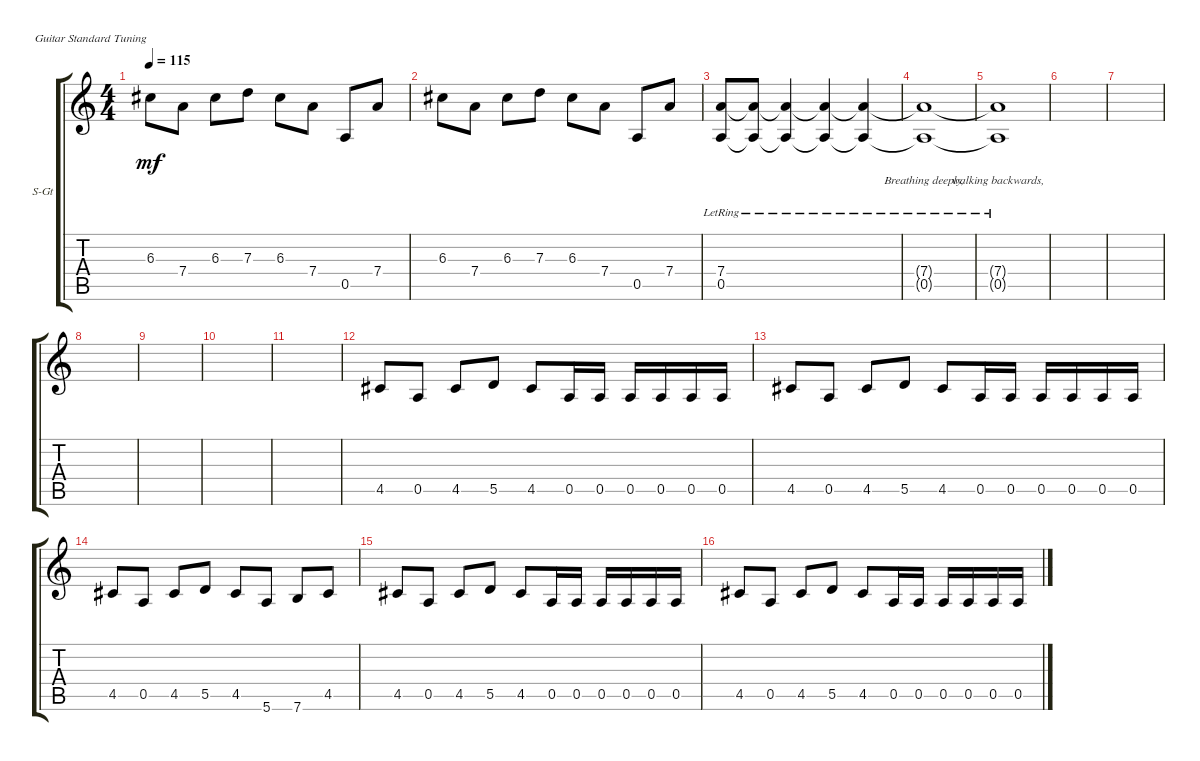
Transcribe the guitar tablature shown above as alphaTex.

\defaultSystemsLayout 4
\bracketExtendMode groupsimilarinstruments
\firstSystemTrackNameOrientation horizontal
\otherSystemsTrackNameOrientation horizontal
\track ("Distortion" "S-Gt") {instrument acousticguitarsteel}
\staff {score tabs}
\tuning (E4 B3 G3 D3 A2 E2)
\ts (4 4)
\tempo 115
\clef g2
\scale
0.377503
\ks c
6.3.8{lyrics (0 "") lyrics (1 "") lyrics (2 "") lyrics (3 "") lyrics (4 "") dy mf instrument acousticguitarsteel} 7.4.8{lyrics (0 "") lyrics (1 "") lyrics (2 "") lyrics (3 "") lyrics (4 "")} 6.3.8{lyrics (0 "") lyrics (1 "") lyrics (2 "") lyrics (3 "") lyrics (4 "")} 7.3.8{lyrics (0 "") lyrics (1 "") lyrics (2 "") lyrics (3 "") lyrics (4 "")} 6.3.8{lyrics (0 "") lyrics (1 "") lyrics (2 "") lyrics (3 "") lyrics (4 "")} 7.4.8{lyrics (0 "") lyrics (1 "") lyrics (2 "") lyrics (3 "") lyrics (4 "")} 0.5.8{lyrics (0 "") lyrics (1 "") lyrics (2 "") lyrics (3 "") lyrics (4 "")} 7.4.8{lyrics (0 "") lyrics (1 "") lyrics (2 "") lyrics (3 "") lyrics (4 "")} |
\scale
0.287545 6.3.8{lyrics (0 "") lyrics (1 "") lyrics (2 "") lyrics (3 "") lyrics (4 "")} 7.4.8{lyrics (0 "") lyrics (1 "") lyrics (2 "") lyrics (3 "") lyrics (4 "")} 6.3.8{lyrics (0 "") lyrics (1 "") lyrics (2 "") lyrics (3 "") lyrics (4 "")} 7.3.8{lyrics (0 "") lyrics (1 "") lyrics (2 "") lyrics (3 "") lyrics (4 "")} 6.3.8{lyrics (0 "") lyrics (1 "") lyrics (2 "") lyrics (3 "") lyrics (4 "")} 7.4.8{lyrics (0 "") lyrics (1 "") lyrics (2 "") lyrics (3 "") lyrics (4 "")} 0.5.8{lyrics (0 "") lyrics (1 "") lyrics (2 "") lyrics (3 "") lyrics (4 "")} 7.4.8{lyrics (0 "") lyrics (1 "") lyrics (2 "") lyrics (3 "") lyrics (4 "")} |
\scale
0.175068 (7.4{lr} 0.5{lr}).8{lyrics (0 "") lyrics (1 "") lyrics (2 "") lyrics (3 "") lyrics (4 "")} (7.4{lr t} 0.5{lr t}).8{lyrics (0 "") lyrics (1 "") lyrics (2 "") lyrics (3 "") lyrics (4 "")} (7.4{lr t} 0.5{lr t}).4{lyrics (0 "") lyrics (1 "") lyrics (2 "") lyrics (3 "") lyrics (4 "")} (7.4{lr t} 0.5{lr t}).4{lyrics (0 "") lyrics (1 "") lyrics (2 "") lyrics (3 "") lyrics (4 "")} (7.4{lr t} 0.5{lr t}).4{lyrics (0 "") lyrics (1 "") lyrics (2 "") lyrics (3 "") lyrics (4 "")} |
\scale
0.1582 (7.4{lr t} 0.5{lr t}).1{lyrics (0 "Breathing deeply,") lyrics (1 "") lyrics (2 "") lyrics (3 "") lyrics (4 "")} |
\scale
0.344211 (7.4{lr t} 0.5{lr t}).1{lyrics (0 "walking backwards,") lyrics (1 "") lyrics (2 "") lyrics (3 "") lyrics (4 "")} |
\scale
0.287204 |
\scale
0.383269 |
\scale
0.345639 |
\scale
0.279978 |
\scale
0.377753 |
\scale
0.124194 |
\scale
0.468336 4.5.8{lyrics (0 "") lyrics (1 "") lyrics (2 "") lyrics (3 "") lyrics (4 "")} 0.5.8{lyrics (0 "") lyrics (1 "") lyrics (2 "") lyrics (3 "") lyrics (4 "")} 4.5.8{lyrics (0 "") lyrics (1 "") lyrics (2 "") lyrics (3 "") lyrics (4 "")} 5.5.8{lyrics (0 "") lyrics (1 "") lyrics (2 "") lyrics (3 "") lyrics (4 "")} 4.5.8{lyrics (0 "") lyrics (1 "") lyrics (2 "") lyrics (3 "") lyrics (4 "")} 0.5.16{lyrics (0 "") lyrics (1 "") lyrics (2 "") lyrics (3 "") lyrics (4 "")} 0.5.16{lyrics (0 "") lyrics (1 "") lyrics (2 "") lyrics (3 "") lyrics (4 "")} 0.5.16{lyrics (0 "") lyrics (1 "") lyrics (2 "") lyrics (3 "") lyrics (4 "")} 0.5.16{lyrics (0 "") lyrics (1 "") lyrics (2 "") lyrics (3 "") lyrics (4 "")} 0.5.16{lyrics (0 "") lyrics (1 "") lyrics (2 "") lyrics (3 "") lyrics (4 "")} 0.5.16{lyrics (0 "") lyrics (1 "") lyrics (2 "") lyrics (3 "") lyrics (4 "")} |
\scale
0.408367 4.5.8{lyrics (0 "") lyrics (1 "") lyrics (2 "") lyrics (3 "") lyrics (4 "")} 0.5.8{lyrics (0 "") lyrics (1 "") lyrics (2 "") lyrics (3 "") lyrics (4 "")} 4.5.8{lyrics (0 "") lyrics (1 "") lyrics (2 "") lyrics (3 "") lyrics (4 "")} 5.5.8{lyrics (0 "") lyrics (1 "") lyrics (2 "") lyrics (3 "") lyrics (4 "")} 4.5.8{lyrics (0 "") lyrics (1 "") lyrics (2 "") lyrics (3 "") lyrics (4 "")} 0.5.16{lyrics (0 "") lyrics (1 "") lyrics (2 "") lyrics (3 "") lyrics (4 "")} 0.5.16{lyrics (0 "") lyrics (1 "") lyrics (2 "") lyrics (3 "") lyrics (4 "")} 0.5.16{lyrics (0 "") lyrics (1 "") lyrics (2 "") lyrics (3 "") lyrics (4 "")} 0.5.16{lyrics (0 "") lyrics (1 "") lyrics (2 "") lyrics (3 "") lyrics (4 "")} 0.5.16{lyrics (0 "") lyrics (1 "") lyrics (2 "") lyrics (3 "") lyrics (4 "")} 0.5.16{lyrics (0 "") lyrics (1 "") lyrics (2 "") lyrics (3 "") lyrics (4 "")} |
4.5.8{lyrics (0 "") lyrics (1 "") lyrics (2 "") lyrics (3 "") lyrics (4 "")} 0.5.8{lyrics (0 "") lyrics (1 "") lyrics (2 "") lyrics (3 "") lyrics (4 "")} 4.5.8{lyrics (0 "") lyrics (1 "") lyrics (2 "") lyrics (3 "") lyrics (4 "")} 5.5.8{lyrics (0 "") lyrics (1 "") lyrics (2 "") lyrics (3 "") lyrics (4 "")} 4.5.8{lyrics (0 "") lyrics (1 "") lyrics (2 "") lyrics (3 "") lyrics (4 "")} 5.6.8{lyrics (0 "") lyrics (1 "") lyrics (2 "") lyrics (3 "") lyrics (4 "")} 7.6.8{lyrics (0 "") lyrics (1 "") lyrics (2 "") lyrics (3 "") lyrics (4 "")} 4.5.8{lyrics (0 "") lyrics (1 "") lyrics (2 "") lyrics (3 "") lyrics (4 "")} |
4.5.8{lyrics (0 "") lyrics (1 "") lyrics (2 "") lyrics (3 "") lyrics (4 "")} 0.5.8{lyrics (0 "") lyrics (1 "") lyrics (2 "") lyrics (3 "") lyrics (4 "")} 4.5.8{lyrics (0 "") lyrics (1 "") lyrics (2 "") lyrics (3 "") lyrics (4 "")} 5.5.8{lyrics (0 "") lyrics (1 "") lyrics (2 "") lyrics (3 "") lyrics (4 "")} 4.5.8{lyrics (0 "") lyrics (1 "") lyrics (2 "") lyrics (3 "") lyrics (4 "")} 0.5.16{lyrics (0 "") lyrics (1 "") lyrics (2 "") lyrics (3 "") lyrics (4 "")} 0.5.16{lyrics (0 "") lyrics (1 "") lyrics (2 "") lyrics (3 "") lyrics (4 "")} 0.5.16{lyrics (0 "") lyrics (1 "") lyrics (2 "") lyrics (3 "") lyrics (4 "")} 0.5.16{lyrics (0 "") lyrics (1 "") lyrics (2 "") lyrics (3 "") lyrics (4 "")} 0.5.16{lyrics (0 "") lyrics (1 "") lyrics (2 "") lyrics (3 "") lyrics (4 "")} 0.5.16{lyrics (0 "") lyrics (1 "") lyrics (2 "") lyrics (3 "") lyrics (4 "")} |
4.5.8{lyrics (0 "") lyrics (1 "") lyrics (2 "") lyrics (3 "") lyrics (4 "")} 0.5.8{lyrics (0 "") lyrics (1 "") lyrics (2 "") lyrics (3 "") lyrics (4 "")} 4.5.8{lyrics (0 "") lyrics (1 "") lyrics (2 "") lyrics (3 "") lyrics (4 "")} 5.5.8{lyrics (0 "") lyrics (1 "") lyrics (2 "") lyrics (3 "") lyrics (4 "")} 4.5.8{lyrics (0 "") lyrics (1 "") lyrics (2 "") lyrics (3 "") lyrics (4 "")} 0.5.16{lyrics (0 "") lyrics (1 "") lyrics (2 "") lyrics (3 "") lyrics (4 "")} 0.5.16{lyrics (0 "") lyrics (1 "") lyrics (2 "") lyrics (3 "") lyrics (4 "")} 0.5.16{lyrics (0 "") lyrics (1 "") lyrics (2 "") lyrics (3 "") lyrics (4 "")} 0.5.16{lyrics (0 "") lyrics (1 "") lyrics (2 "") lyrics (3 "") lyrics (4 "")} 0.5.16{lyrics (0 "") lyrics (1 "") lyrics (2 "") lyrics (3 "") lyrics (4 "")} 0.5.16{lyrics (0 "") lyrics (1 "") lyrics (2 "") lyrics (3 "") lyrics (4 "")}
